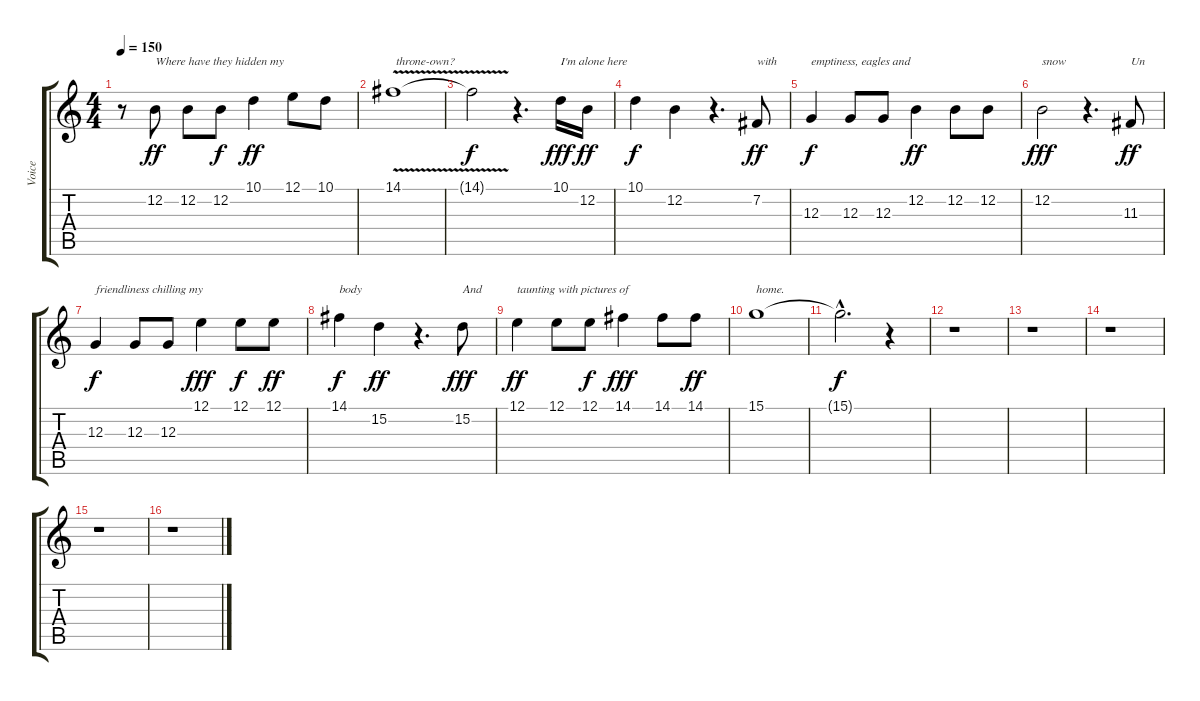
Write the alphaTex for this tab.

\track ("Voice" "Voice") {instrument lead3calliope}
\staff {score tabs}
\tuning (E4 B3 G3 D3 A2 E2) {hide}
\ts (4 4)
\tempo 150
\clef g2
\ks c
r.8{dy ff} 12.2.8{txt "Where have they hidden my"} 12.2.8 12.2.8{dy f} 10.1.4{dy ff} 12.1.8 10.1.8 |
14.1{v}.1{txt " throne-own?"} |
14.1{t}.2{dy f} r.4{d} 10.1.16{txt "I'm alone here " dy fff} 12.2.16{dy ff} |
10.1.4{dy f} 12.2.4 r.4{d} 7.2.8{txt "with " dy ff} |
12.3.4{txt "emptiness, eagles and " dy f} 12.3.8 12.3.8 12.2.4{dy ff} 12.2.8 12.2.8 |
12.2.2{txt "snow" dy fff} r.4{d} 11.3.8{txt "Un" dy ff} |
12.3.4{txt "friendliness chilling my " dy f} 12.3.8 12.3.8 12.1.4{dy fff} 12.1.8{dy f} 12.1.8{dy ff} |
14.1.4{txt "body" dy f} 15.2.4{dy ff} r.4{d} 15.2.8{txt "And" dy fff} |
12.1.4{txt "taunting with pictures of " dy ff} 12.1.8 12.1.8{dy f} 14.1.4{dy fff} 14.1.8 14.1.8{dy ff} |
15.1.1{txt "home."} |
15.1{hac t}.2{d dy f} r.4 |
r.1 |
r.1 |
r.1 |
r.1 |
r.1
